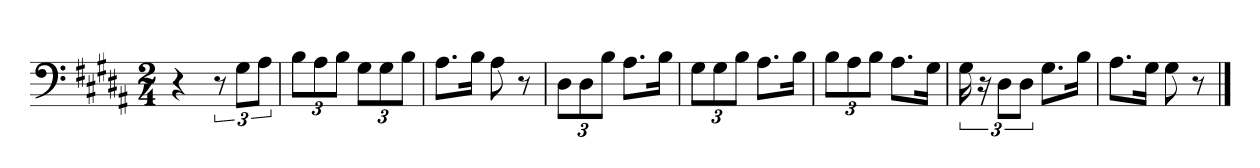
**kern
*part1
*staff1
*clefF4
*k[f#c#g#d#a#]
*M2/4
=1
4r
12r
12G#\L
12A#\J
=2
12B\L
12A#\
12B\J
12G#\L
12G#\
12B\J
=3
8.A#\L
16B\Jk
8A#\
8r
=4
12D#\L
12D#\
12B\J
8.A#\L
16B\Jk
=5
12G#\L
12G#\
12B\J
8.A#\L
16B\Jk
=6
12B\L
12A#\
12B\J
8.A#\L
16G#\Jk
=7
24G#\
24r
12D#\L
12D#\J
8.G#\L
16B\Jk
=8
8.A#\L
16G#\Jk
8G#\
8r
==
*-
